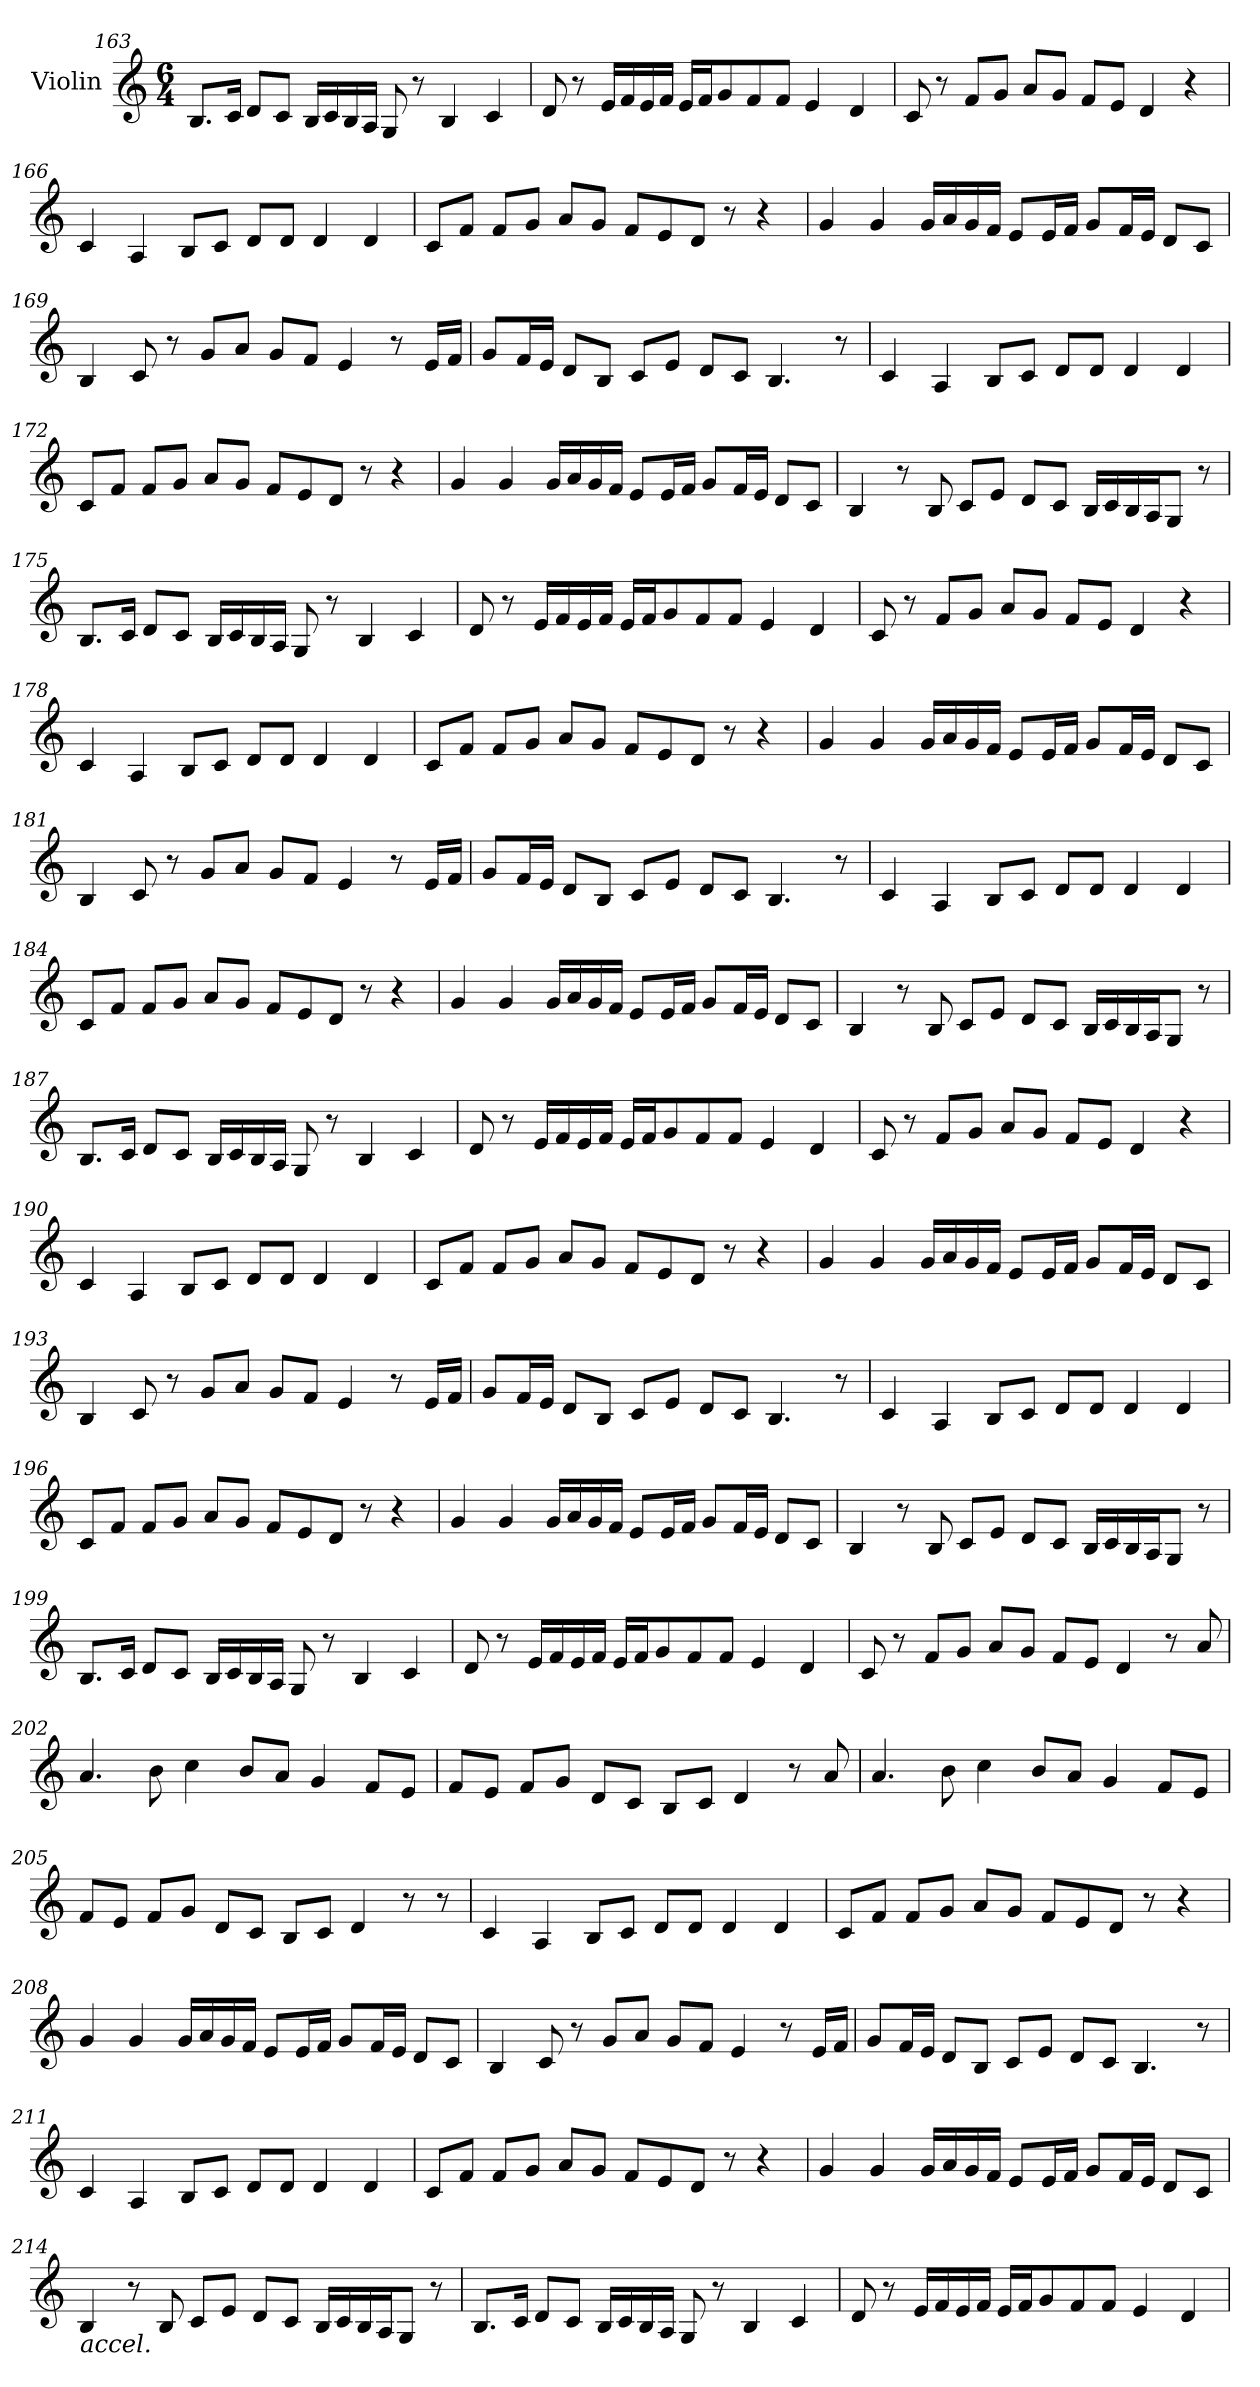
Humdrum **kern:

**kern
*part1
*staff1
*I"Violin
!!LO:LB:g=z
*clefG2
*k[]
*M6/4
=163
8.B/L
16c/Jk
8d/L
8c/J
16B/LL
16c/
16B/
16A/JJ
8G/
8r
4B/
4c/
=164
8d/
8r
16e/LL
16f/
16e/
16f/JJ
16e/LL
16f/J
8g/
8f/
8f/J
4e/
4d/
=165
8c/
8r
8f/L
8g/J
8a/L
8g/J
8f/L
8e/J
4d/
4r
!!LO:LB:g=z
=166
4c/
4A/
8B/L
8c/J
8d/L
8d/J
4d/
4d/
=167
8c/L
8f/J
8f/L
8g/J
8a/L
8g/J
8f/L
8e/
8d/J
8r
4r
=168
4g/
4g/
16g/LL
16a/
16g/
16f/JJ
8e/L
16e/L
16f/JJ
8g/L
16f/L
16e/JJ
8d/L
8c/J
!!LO:LB:g=z
=169
4B/
8c/
8r
8g/L
8a/J
8g/L
8f/J
4e/
8r
16e/LL
16f/JJ
=170
8g/L
16f/L
16e/JJ
8d/L
8B/J
8c/L
8e/J
8d/L
8c/J
4.B/
8r
=171
4c/
4A/
8B/L
8c/J
8d/L
8d/J
4d/
4d/
!!LO:LB:g=z
=172
8c/L
8f/J
8f/L
8g/J
8a/L
8g/J
8f/L
8e/
8d/J
8r
4r
=173
4g/
4g/
16g/LL
16a/
16g/
16f/JJ
8e/L
16e/L
16f/JJ
8g/L
16f/L
16e/JJ
8d/L
8c/J
=174
4B/
8r
8B/
8c/L
8e/J
8d/L
8c/J
16B/LL
16c/
16B/
16A/J
8G/J
8r
!!LO:LB:g=z
=175
8.B/L
16c/Jk
8d/L
8c/J
16B/LL
16c/
16B/
16A/JJ
8G/
8r
4B/
4c/
=176
8d/
8r
16e/LL
16f/
16e/
16f/JJ
16e/LL
16f/J
8g/
8f/
8f/J
4e/
4d/
=177
8c/
8r
8f/L
8g/J
8a/L
8g/J
8f/L
8e/J
4d/
4r
!!LO:PB:g=z
=178
4c/
4A/
8B/L
8c/J
8d/L
8d/J
4d/
4d/
=179
8c/L
8f/J
8f/L
8g/J
8a/L
8g/J
8f/L
8e/
8d/J
8r
4r
=180
4g/
4g/
16g/LL
16a/
16g/
16f/JJ
8e/L
16e/L
16f/JJ
8g/L
16f/L
16e/JJ
8d/L
8c/J
!!LO:LB:g=z
=181
4B/
8c/
8r
8g/L
8a/J
8g/L
8f/J
4e/
8r
16e/LL
16f/JJ
=182
8g/L
16f/L
16e/JJ
8d/L
8B/J
8c/L
8e/J
8d/L
8c/J
4.B/
8r
=183
4c/
4A/
8B/L
8c/J
8d/L
8d/J
4d/
4d/
!!LO:LB:g=z
=184
8c/L
8f/J
8f/L
8g/J
8a/L
8g/J
8f/L
8e/
8d/J
8r
4r
=185
4g/
4g/
16g/LL
16a/
16g/
16f/JJ
8e/L
16e/L
16f/JJ
8g/L
16f/L
16e/JJ
8d/L
8c/J
=186
4B/
8r
8B/
8c/L
8e/J
8d/L
8c/J
16B/LL
16c/
16B/
16A/J
8G/J
8r
!!LO:LB:g=z
=187
8.B/L
16c/Jk
8d/L
8c/J
16B/LL
16c/
16B/
16A/JJ
8G/
8r
4B/
4c/
=188
8d/
8r
16e/LL
16f/
16e/
16f/JJ
16e/LL
16f/J
8g/
8f/
8f/J
4e/
4d/
=189
8c/
8r
8f/L
8g/J
8a/L
8g/J
8f/L
8e/J
4d/
4r
!!LO:LB:g=z
=190
4c/
4A/
8B/L
8c/J
8d/L
8d/J
4d/
4d/
=191
8c/L
8f/J
8f/L
8g/J
8a/L
8g/J
8f/L
8e/
8d/J
8r
4r
=192
4g/
4g/
16g/LL
16a/
16g/
16f/JJ
8e/L
16e/L
16f/JJ
8g/L
16f/L
16e/JJ
8d/L
8c/J
!!LO:LB:g=z
=193
4B/
8c/
8r
8g/L
8a/J
8g/L
8f/J
4e/
8r
16e/LL
16f/JJ
=194
8g/L
16f/L
16e/JJ
8d/L
8B/J
8c/L
8e/J
8d/L
8c/J
4.B/
8r
=195
4c/
4A/
8B/L
8c/J
8d/L
8d/J
4d/
4d/
!!LO:LB:g=z
=196
8c/L
8f/J
8f/L
8g/J
8a/L
8g/J
8f/L
8e/
8d/J
8r
4r
=197
4g/
4g/
16g/LL
16a/
16g/
16f/JJ
8e/L
16e/L
16f/JJ
8g/L
16f/L
16e/JJ
8d/L
8c/J
=198
4B/
8r
8B/
8c/L
8e/J
8d/L
8c/J
16B/LL
16c/
16B/
16A/J
8G/J
8r
!!LO:LB:g=z
=199
8.B/L
16c/Jk
8d/L
8c/J
16B/LL
16c/
16B/
16A/JJ
8G/
8r
4B/
4c/
=200
8d/
8r
16e/LL
16f/
16e/
16f/JJ
16e/LL
16f/J
8g/
8f/
8f/J
4e/
4d/
=201
8c/
8r
8f/L
8g/J
8a/L
8g/J
8f/L
8e/J
4d/
8r
8a/
!!LO:PB:g=z
=202
4.a/
8b\
4cc\
8b/L
8a/J
4g/
8f/L
8e/J
=203
8f/L
8e/J
8f/L
8g/J
8d/L
8c/J
8B/L
8c/J
4d/
8r
8a/
=204
4.a/
8b\
4cc\
8b/L
8a/J
4g/
8f/L
8e/J
!!LO:LB:g=z
=205
8f/L
8e/J
8f/L
8g/J
8d/L
8c/J
8B/L
8c/J
4d/
8r
8r
=206
4c/
4A/
8B/L
8c/J
8d/L
8d/J
4d/
4d/
=207
8c/L
8f/J
8f/L
8g/J
8a/L
8g/J
8f/L
8e/
8d/J
8r
4r
!!LO:LB:g=z
=208
4g/
4g/
16g/LL
16a/
16g/
16f/JJ
8e/L
16e/L
16f/JJ
8g/L
16f/L
16e/JJ
8d/L
8c/J
=209
4B/
8c/
8r
8g/L
8a/J
8g/L
8f/J
4e/
8r
16e/LL
16f/JJ
=210
8g/L
16f/L
16e/JJ
8d/L
8B/J
8c/L
8e/J
8d/L
8c/J
4.B/
8r
!!LO:LB:g=z
=211
4c/
4A/
8B/L
8c/J
8d/L
8d/J
4d/
4d/
=212
8c/L
8f/J
8f/L
8g/J
8a/L
8g/J
8f/L
8e/
8d/J
8r
4r
=213
4g/
4g/
16g/LL
16a/
16g/
16f/JJ
8e/L
16e/L
16f/JJ
8g/L
16f/L
16e/JJ
8d/L
8c/J
!!LO:LB:g=z
=214
!LO:TX:b:i:t=accel.
4B/
8r
8B/
8c/L
8e/J
8d/L
8c/J
16B/LL
16c/
16B/
16A/J
8G/J
8r
=215
8.B/L
16c/Jk
8d/L
8c/J
16B/LL
16c/
16B/
16A/JJ
8G/
8r
4B/
4c/
!!LO:LB:g=z
=216
8d/
8r
16e/LL
16f/
16e/
16f/JJ
16e/LL
16f/J
8g/
8f/
8f/J
4e/
4d/
=
*-
